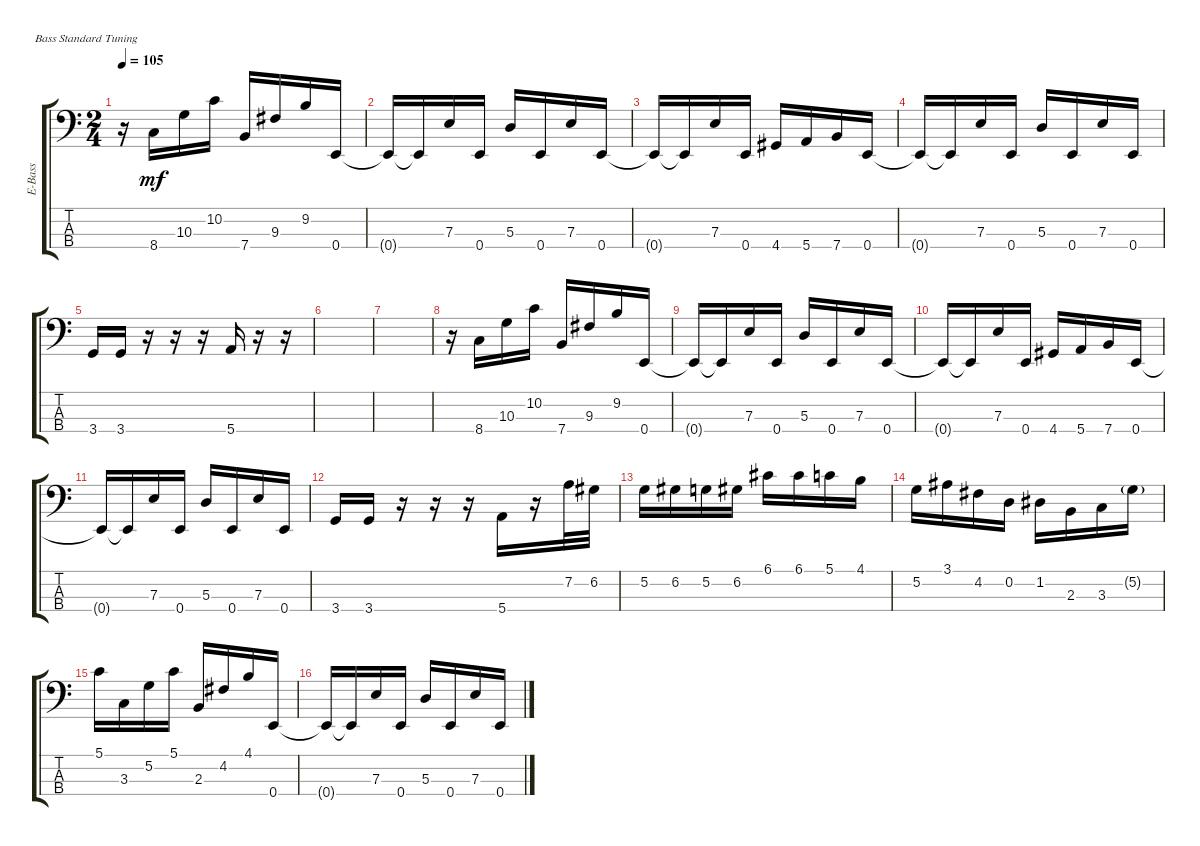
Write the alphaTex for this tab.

\defaultSystemsLayout 4
\bracketExtendMode groupsimilarinstruments
\otherSystemsTrackNameOrientation horizontal
\track ("Anthony Jackson" "E-Bass") {instrument electricbassfinger}
\staff {score tabs}
\tuning (G2 D2 A1 E1)
\ts (2 4)
\tempo 105
\clef f4
\ks c
r.16{dy mf} 8.4.16 10.3.16 10.2.16 7.4.16 9.3{acc #}.16 9.2.16 0.4.16 |
0.4{t}.16 0.4{t}.16 7.3.16 0.4.16 5.3.16 0.4.16 7.3.16 0.4.16 |
0.4{t}.16 0.4{t}.16 7.3.16 0.4.16 4.4{acc #}.16 5.4.16 7.4.16 0.4.16 |
0.4{t}.16 0.4{t}.16 7.3.16 0.4.16 5.3.16 0.4.16 7.3.16 0.4.16 |
3.4.16 3.4.16 r.16 r.16 r.16 5.4.16 r.16 r.16 |
|
|
r.16 8.4.16 10.3.16 10.2.16 7.4.16 9.3{acc #}.16 9.2.16 0.4.16 |
0.4{t}.16 0.4{t}.16 7.3.16 0.4.16 5.3.16 0.4.16 7.3.16 0.4.16 |
0.4{t}.16 0.4{t}.16 7.3.16 0.4.16 4.4{acc #}.16 5.4.16 7.4.16 0.4.16 |
0.4{t}.16 0.4{t}.16 7.3.16 0.4.16 5.3.16 0.4.16 7.3.16 0.4.16 |
3.4.16 3.4.16 r.16 r.16 r.16 5.4.16 r.16 7.2.32 6.2{acc #}.32 |
5.2.16 6.2{acc #}.16 5.2.16 6.2{acc #}.16 6.1{acc #}.16 6.1{acc #}.16 5.1.16 4.1.16 |
5.2.16 3.1{acc #}.16 4.2{acc #}.16 0.2.16 1.2{acc #}.16 2.3.16 3.3.16 5.2{g}.16 |
5.1.16 3.3.16 5.2.16 5.1.16 2.3.16 4.2{acc #}.16 4.1.16 0.4.16 |
0.4{t}.16 0.4{t}.16 7.3.16 0.4.16 5.3.16 0.4.16 7.3.16 0.4.16
